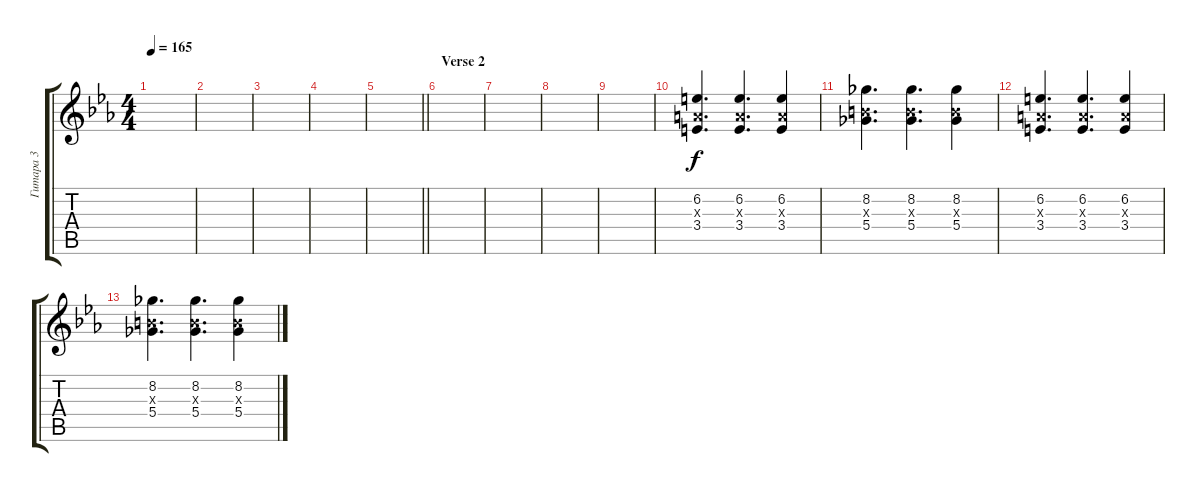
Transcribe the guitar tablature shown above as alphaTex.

\track ("Гитара 3" "Гитара 3") {instrument distortionguitar}
\staff {score tabs}
\tuning (Eb4 Bb3 Gb3 Db3 Ab2 Db2) {hide}
\ts (4 4)
\tempo 165
\clef g2
\ks cminor
|
|
|
|
\barLineRight lightlight
|
\section ("" "Verse 2")
|
|
|
|
(6.2 3.3{x} 3.4).4{d} (6.2 3.3{x} 3.4).4{d} (6.2 3.3{x} 3.4).4 |
(8.2 5.3{x} 5.4).4{d} (8.2 5.3{x} 5.4).4{d} (8.2 5.3{x} 5.4).4 |
(6.2 3.3{x} 3.4).4{d} (6.2 3.3{x} 3.4).4{d} (6.2 3.3{x} 3.4).4 |
(8.2 5.3{x} 5.4).4{d} (8.2 5.3{x} 5.4).4{d} (8.2 5.3{x} 5.4).4
